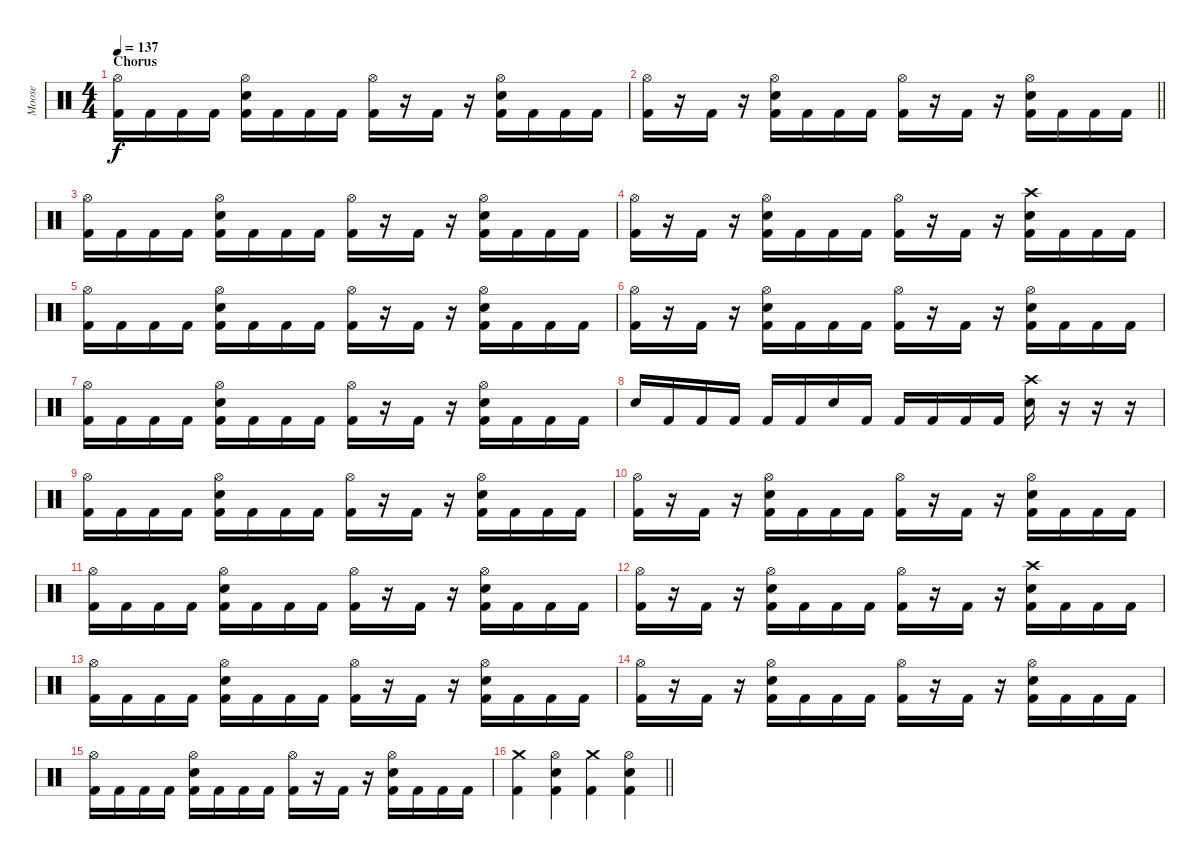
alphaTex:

\track ("Moose" "Moose") {instrument percussion}
\staff {score}
\articulation defaults
\ts (4 4)
\section ("" "Chorus")
\tempo 137
\clef neutral
\ks c
("Hi-Hat (open)" "Kick (hit) 2").16{dy f} "Kick (hit) 2".16 "Kick (hit) 2".16 "Kick (hit) 2".16 ("Hi-Hat (open)" "Electric Snare (hit)" "Kick (hit) 2").16 "Kick (hit) 2".16 "Kick (hit) 2".16 "Kick (hit) 2".16 ("Hi-Hat (open)" "Kick (hit) 2").16 r.16 "Kick (hit) 2".16 r.16 ("Hi-Hat (open)" "Electric Snare (hit)" "Kick (hit) 2").16 "Kick (hit) 2".16 "Kick (hit) 2".16 "Kick (hit) 2".16 |
\barLineRight lightlight
("Hi-Hat (open)" "Kick (hit) 2").16 r.16 "Kick (hit) 2".16 r.16 ("Hi-Hat (open)" "Electric Snare (hit)" "Kick (hit) 2").16 "Kick (hit) 2".16 "Kick (hit) 2".16 "Kick (hit) 2".16 ("Hi-Hat (open)" "Kick (hit) 2").16 r.16 "Kick (hit) 2".16 r.16 ("Hi-Hat (open)" "Electric Snare (hit)" "Kick (hit) 2").16 "Kick (hit) 2".16 "Kick (hit) 2".16 "Kick (hit) 2".16 |
\section ("" "")
("Hi-Hat (open)" "Kick (hit) 2").16 "Kick (hit) 2".16 "Kick (hit) 2".16 "Kick (hit) 2".16 ("Hi-Hat (open)" "Electric Snare (hit)" "Kick (hit) 2").16 "Kick (hit) 2".16 "Kick (hit) 2".16 "Kick (hit) 2".16 ("Hi-Hat (open)" "Kick (hit) 2").16 r.16 "Kick (hit) 2".16 r.16 ("Hi-Hat (open)" "Electric Snare (hit)" "Kick (hit) 2").16 "Kick (hit) 2".16 "Kick (hit) 2".16 "Kick (hit) 2".16 |
("Hi-Hat (open)" "Kick (hit) 2").16 r.16 "Kick (hit) 2".16 r.16 ("Hi-Hat (open)" "Electric Snare (hit)" "Kick (hit) 2").16 "Kick (hit) 2".16 "Kick (hit) 2".16 "Kick (hit) 2".16 ("Hi-Hat (open)" "Kick (hit) 2").16 r.16 "Kick (hit) 2".16 r.16 ("Crash high (hit)" "Electric Snare (hit)" "Kick (hit) 2").16 "Kick (hit) 2".16 "Kick (hit) 2".16 "Kick (hit) 2".16 |
("Hi-Hat (open)" "Kick (hit) 2").16 "Kick (hit) 2".16 "Kick (hit) 2".16 "Kick (hit) 2".16 ("Hi-Hat (open)" "Electric Snare (hit)" "Kick (hit) 2").16 "Kick (hit) 2".16 "Kick (hit) 2".16 "Kick (hit) 2".16 ("Hi-Hat (open)" "Kick (hit) 2").16 r.16 "Kick (hit) 2".16 r.16 ("Hi-Hat (open)" "Electric Snare (hit)" "Kick (hit) 2").16 "Kick (hit) 2".16 "Kick (hit) 2".16 "Kick (hit) 2".16 |
("Hi-Hat (open)" "Kick (hit) 2").16 r.16 "Kick (hit) 2".16 r.16 ("Hi-Hat (open)" "Electric Snare (hit)" "Kick (hit) 2").16 "Kick (hit) 2".16 "Kick (hit) 2".16 "Kick (hit) 2".16 ("Hi-Hat (open)" "Kick (hit) 2").16 r.16 "Kick (hit) 2".16 r.16 ("Hi-Hat (open)" "Electric Snare (hit)" "Kick (hit) 2").16 "Kick (hit) 2".16 "Kick (hit) 2".16 "Kick (hit) 2".16 |
("Hi-Hat (open)" "Kick (hit) 2").16 "Kick (hit) 2".16 "Kick (hit) 2".16 "Kick (hit) 2".16 ("Hi-Hat (open)" "Electric Snare (hit)" "Kick (hit) 2").16 "Kick (hit) 2".16 "Kick (hit) 2".16 "Kick (hit) 2".16 ("Hi-Hat (open)" "Kick (hit) 2").16 r.16 "Kick (hit) 2".16 r.16 ("Hi-Hat (open)" "Electric Snare (hit)" "Kick (hit) 2").16 "Kick (hit) 2".16 "Kick (hit) 2".16 "Kick (hit) 2".16 |
"Electric Snare (hit)".16 "Kick (hit) 2".16 "Kick (hit) 2".16 "Kick (hit) 2".16 "Kick (hit) 2".16 "Kick (hit) 2".16 "Electric Snare (hit)".16 "Kick (hit) 2".16 "Kick (hit) 2".16 "Kick (hit) 2".16 "Kick (hit) 2".16 "Kick (hit) 2".16 ("Crash high (hit)" "Electric Snare (hit)").16 r.16 r.16 r.16 |
("Hi-Hat (open)" "Kick (hit) 2").16 "Kick (hit) 2".16 "Kick (hit) 2".16 "Kick (hit) 2".16 ("Hi-Hat (open)" "Electric Snare (hit)" "Kick (hit) 2").16 "Kick (hit) 2".16 "Kick (hit) 2".16 "Kick (hit) 2".16 ("Hi-Hat (open)" "Kick (hit) 2").16 r.16 "Kick (hit) 2".16 r.16 ("Hi-Hat (open)" "Electric Snare (hit)" "Kick (hit) 2").16 "Kick (hit) 2".16 "Kick (hit) 2".16 "Kick (hit) 2".16 |
("Hi-Hat (open)" "Kick (hit) 2").16 r.16 "Kick (hit) 2".16 r.16 ("Hi-Hat (open)" "Electric Snare (hit)" "Kick (hit) 2").16 "Kick (hit) 2".16 "Kick (hit) 2".16 "Kick (hit) 2".16 ("Hi-Hat (open)" "Kick (hit) 2").16 r.16 "Kick (hit) 2".16 r.16 ("Hi-Hat (open)" "Electric Snare (hit)" "Kick (hit) 2").16 "Kick (hit) 2".16 "Kick (hit) 2".16 "Kick (hit) 2".16 |
("Hi-Hat (open)" "Kick (hit) 2").16 "Kick (hit) 2".16 "Kick (hit) 2".16 "Kick (hit) 2".16 ("Hi-Hat (open)" "Electric Snare (hit)" "Kick (hit) 2").16 "Kick (hit) 2".16 "Kick (hit) 2".16 "Kick (hit) 2".16 ("Hi-Hat (open)" "Kick (hit) 2").16 r.16 "Kick (hit) 2".16 r.16 ("Hi-Hat (open)" "Electric Snare (hit)" "Kick (hit) 2").16 "Kick (hit) 2".16 "Kick (hit) 2".16 "Kick (hit) 2".16 |
("Hi-Hat (open)" "Kick (hit) 2").16 r.16 "Kick (hit) 2".16 r.16 ("Hi-Hat (open)" "Electric Snare (hit)" "Kick (hit) 2").16 "Kick (hit) 2".16 "Kick (hit) 2".16 "Kick (hit) 2".16 ("Hi-Hat (open)" "Kick (hit) 2").16 r.16 "Kick (hit) 2".16 r.16 ("Crash high (hit)" "Electric Snare (hit)" "Kick (hit) 2").16 "Kick (hit) 2".16 "Kick (hit) 2".16 "Kick (hit) 2".16 |
("Hi-Hat (open)" "Kick (hit) 2").16 "Kick (hit) 2".16 "Kick (hit) 2".16 "Kick (hit) 2".16 ("Hi-Hat (open)" "Electric Snare (hit)" "Kick (hit) 2").16 "Kick (hit) 2".16 "Kick (hit) 2".16 "Kick (hit) 2".16 ("Hi-Hat (open)" "Kick (hit) 2").16 r.16 "Kick (hit) 2".16 r.16 ("Hi-Hat (open)" "Electric Snare (hit)" "Kick (hit) 2").16 "Kick (hit) 2".16 "Kick (hit) 2".16 "Kick (hit) 2".16 |
("Hi-Hat (open)" "Kick (hit) 2").16 r.16 "Kick (hit) 2".16 r.16 ("Hi-Hat (open)" "Electric Snare (hit)" "Kick (hit) 2").16 "Kick (hit) 2".16 "Kick (hit) 2".16 "Kick (hit) 2".16 ("Hi-Hat (open)" "Kick (hit) 2").16 r.16 "Kick (hit) 2".16 r.16 ("Hi-Hat (open)" "Electric Snare (hit)" "Kick (hit) 2").16 "Kick (hit) 2".16 "Kick (hit) 2".16 "Kick (hit) 2".16 |
("Hi-Hat (open)" "Kick (hit) 2").16 "Kick (hit) 2".16 "Kick (hit) 2".16 "Kick (hit) 2".16 ("Hi-Hat (open)" "Electric Snare (hit)" "Kick (hit) 2").16 "Kick (hit) 2".16 "Kick (hit) 2".16 "Kick (hit) 2".16 ("Hi-Hat (open)" "Kick (hit) 2").16 r.16 "Kick (hit) 2".16 r.16 ("Hi-Hat (open)" "Electric Snare (hit)" "Kick (hit) 2").16 "Kick (hit) 2".16 "Kick (hit) 2".16 "Kick (hit) 2".16 |
\barLineRight lightlight
("Crash medium (hit)" "Kick (hit) 2").4 ("Hi-Hat (open)" "Electric Snare (hit)" "Kick (hit) 2").4 ("Crash medium (hit)" "Kick (hit) 2").4 ("Hi-Hat (open)" "Electric Snare (hit)" "Kick (hit) 2").4
